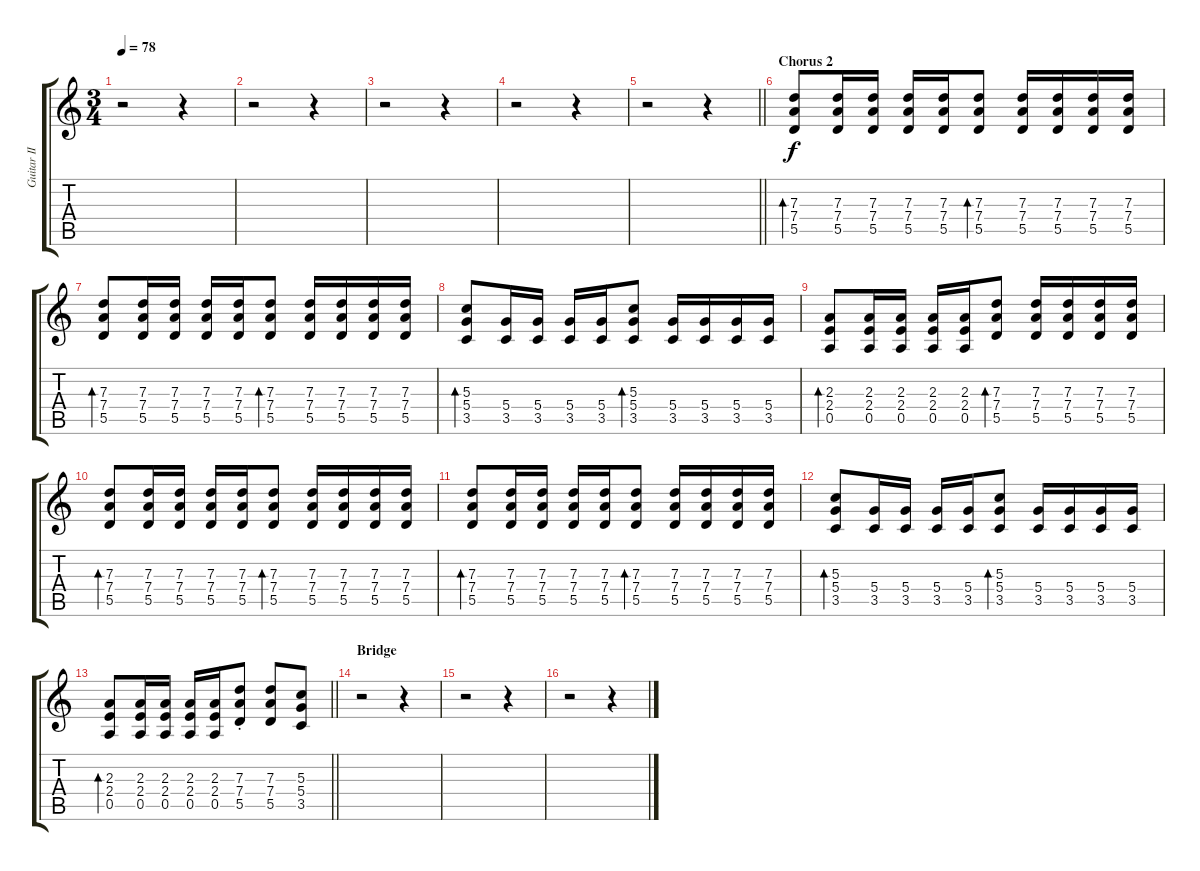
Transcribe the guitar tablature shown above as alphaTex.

\track ("Guitar II" "Guitar II") {instrument distortionguitar}
\staff {score tabs}
\tuning (E4 B3 G3 D3 A2 D2) {hide}
\ts (3 4)
\tempo 78
\clef g2
\ks c
r.2{dy f} r.4 |
r.2 r.4 |
r.2 r.4 |
r.2 r.4 |
\barLineRight lightlight
r.2 r.4 |
\section ("" "Chorus 2")
(7.3 7.4 5.5).8{bd 60} (7.3 7.4 5.5).16 (7.3 7.4 5.5).16 (7.3 7.4 5.5).16 (7.3 7.4 5.5).16 (7.3 7.4 5.5).8{bd 60} (7.3 7.4 5.5).16 (7.3 7.4 5.5).16 (7.3 7.4 5.5).16 (7.3 7.4 5.5).16 |
(7.3 7.4 5.5).8{bd 60} (7.3 7.4 5.5).16 (7.3 7.4 5.5).16 (7.3 7.4 5.5).16 (7.3 7.4 5.5).16 (7.3 7.4 5.5).8{bd 60} (7.3 7.4 5.5).16 (7.3 7.4 5.5).16 (7.3 7.4 5.5).16 (7.3 7.4 5.5).16 |
(5.3 5.4 3.5).8{bd 60} (5.4 3.5).16 (5.4 3.5).16 (5.4 3.5).16 (5.4 3.5).16 (5.3 5.4 3.5).8{bd 60} (5.4 3.5).16 (5.4 3.5).16 (5.4 3.5).16 (5.4 3.5).16 |
(2.3 2.4 0.5).8{bd 60} (2.3 2.4 0.5).16 (2.3 2.4 0.5).16 (2.3 2.4 0.5).16 (2.3 2.4 0.5).16 (7.3 7.4 5.5).8{bd 60} (7.3 7.4 5.5).16 (7.3 7.4 5.5).16 (7.3 7.4 5.5).16 (7.3 7.4 5.5).16 |
(7.3 7.4 5.5).8{bd 60} (7.3 7.4 5.5).16 (7.3 7.4 5.5).16 (7.3 7.4 5.5).16 (7.3 7.4 5.5).16 (7.3 7.4 5.5).8{bd 60} (7.3 7.4 5.5).16 (7.3 7.4 5.5).16 (7.3 7.4 5.5).16 (7.3 7.4 5.5).16 |
(7.3 7.4 5.5).8{bd 60} (7.3 7.4 5.5).16 (7.3 7.4 5.5).16 (7.3 7.4 5.5).16 (7.3 7.4 5.5).16 (7.3 7.4 5.5).8{bd 60} (7.3 7.4 5.5).16 (7.3 7.4 5.5).16 (7.3 7.4 5.5).16 (7.3 7.4 5.5).16 |
(5.3 5.4 3.5).8{bd 60} (5.4 3.5).16 (5.4 3.5).16 (5.4 3.5).16 (5.4 3.5).16 (5.3 5.4 3.5).8{bd 60} (5.4 3.5).16 (5.4 3.5).16 (5.4 3.5).16 (5.4 3.5).16 |
\barLineRight lightlight
(2.3 2.4 0.5).8{bd 60} (2.3 2.4 0.5).16 (2.3 2.4 0.5).16 (2.3 2.4 0.5).16 (2.3 2.4 0.5).16 (7.3{st} 7.4{st} 5.5{st}).8 (7.3 7.4 5.5).8 (5.3 5.4 3.5).8 |
\section ("" "Bridge")
r.2 r.4 |
r.2 r.4 |
r.2 r.4
